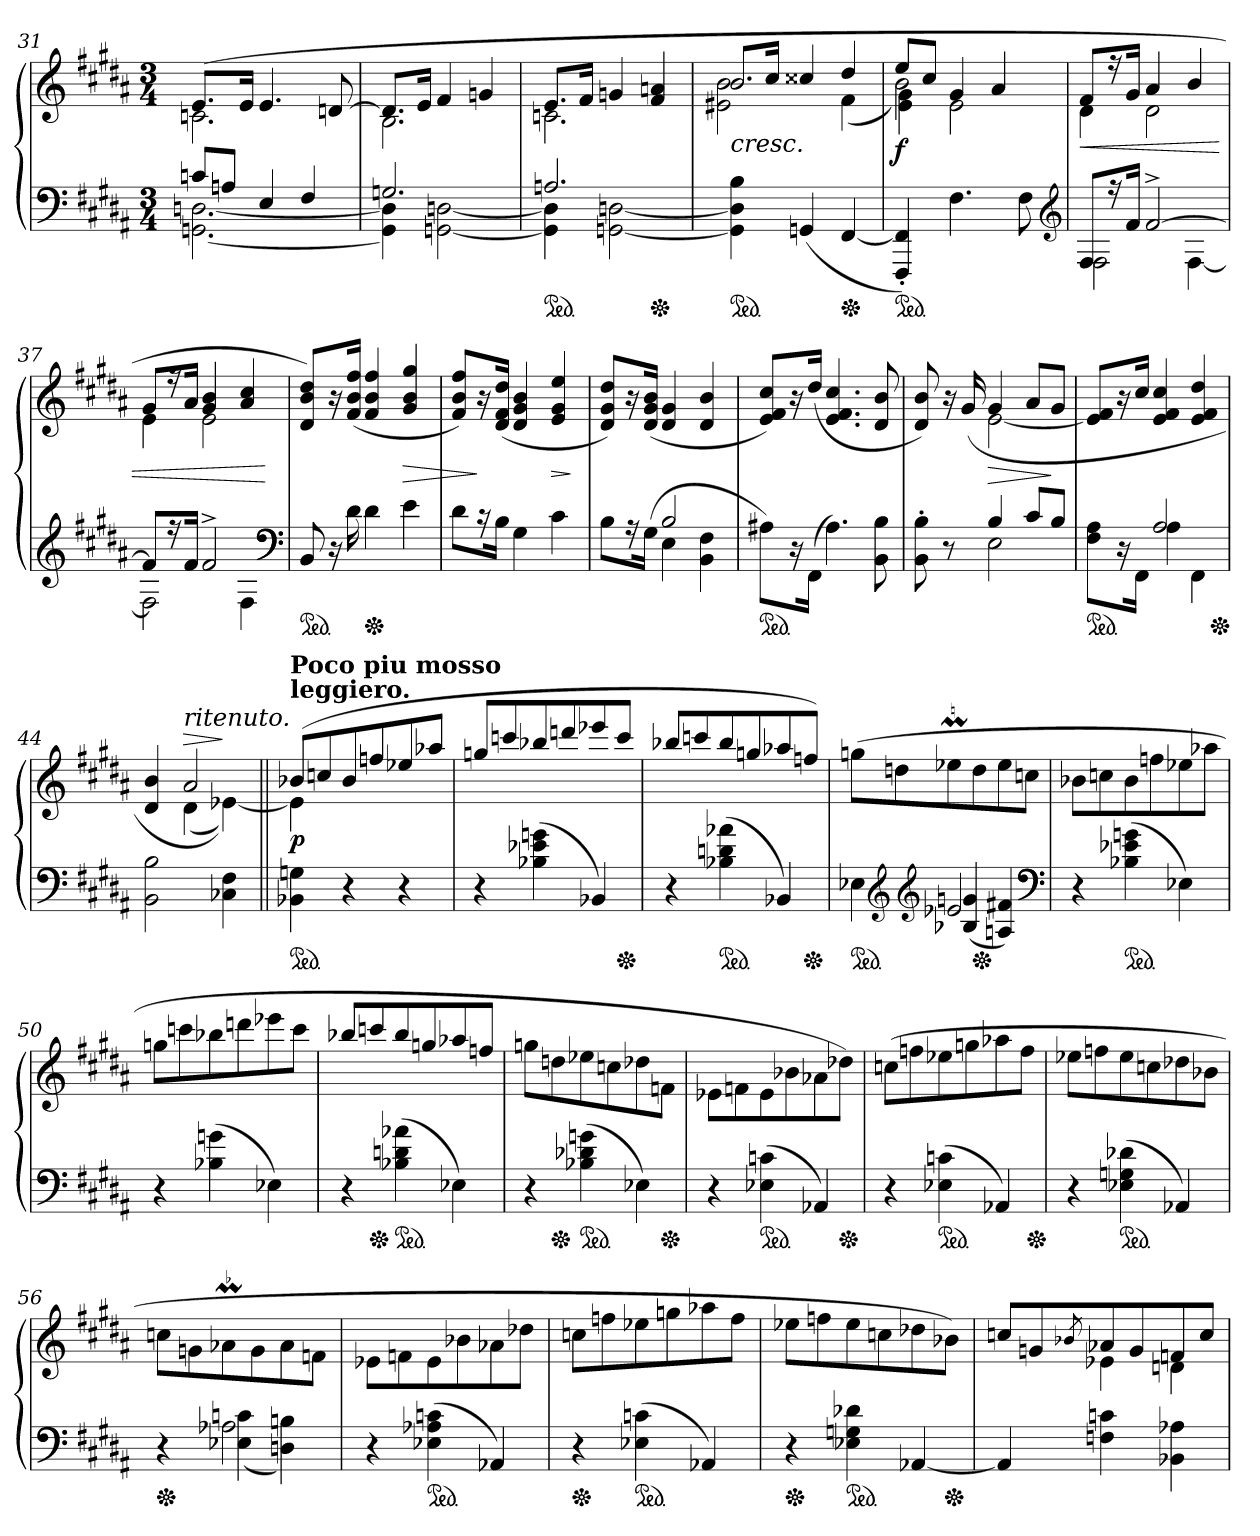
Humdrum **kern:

**kern	**kern	**dynam
*part1	*part1	*part1
*staff2	*staff1	*staff1/2
*clefF4	*clefG2	*
*k[f#c#g#d#a#]	*k[f#c#g#d#a#]	*
*M3/4	*M3/4	*
=31	=31	=31
!LO:N:vis=2.	!	!
*^	*^	*
8cn\	[2.GGn [2.Dn	(>8.eL	2.cn	.
8An/J	.	.	.	.
.	.	16eJk	.	.
4E	.	4.e	.	.
4F#	.	.	.	.
.	.	[8dn	.	.
=32	=32	=32	=32	=32
2.Gn	4GGn] 4Dn]	8.dnL]	2.B	.
.	.	16eJk	.	.
.	[2GG [2D	4f#	.	.
.	.	4gn	.	.
=33	=33	=33	=33	=33
*ped	*	*	*	*
2.An	4GGn] 4Dn]	8.eL	2.cn	.
.	.	16f#Jk	.	.
.	[2GG [2D	4gn	.	.
*Xped	*	*	*	*
.	.	4f# 4an	.	.
*v	*v	*	*	*
=34	=34	=34	=34
!	!LO:TX:c:i:t=cresc.	!	!
!	!LO:N:vis=2.	!	!
*ped	*	*	*
4GGn] 4Dn] 4B	8.b	2e#X 2b	.
.	16cc#JJ	.	.
(<4GG	4cc##X	.	.
*Xped	*	*	*
[4FF#	4dd#	(>4f#	.
=35	=35	=35	=35
*	*	*^	*
*ped	*	*	*	*
4FFF#'< 4FF#]'<)	8eeL	2b)	4e\ 4g#\	f
.	8cc#J	.	.	.
4.F#	4g#	.	2e\	.
.	4ryy	4a#/	.	.
8F#	.	.	.	.
*	*v	*v	*v	*
*clefG2	*	*
=36	=36	=36
!LO:N:vis=2	!	!
*^	*^	*
8F#	2F#	8f#L	4d#	<
16r	.	16r	.	.
16f#JJ	.	16g#Jk	.	.
[2f#^	.	4a#	2d#	.
.	[4F#	4b	.	.
=37	=37	=37	=37	=37
8f#L]	2F#]	8g#L	4e	.
16r	.	16r	.	.
16f#Jk	.	16a#Jk	.	.
2f#^	.	4g# 4b	2e	.
.	4F#	4a# 4cc#	.	.
*v	*v	*	*	*
*	*v	*v	*
*clefF4	*	*
.	.	[
=38	=38	=38
*ped	*	*
8BB	8d# 8b 8dd#L)	.
16r	16r	.
16d#	(>16f#/ 16b/ 16ff#/Jk	.
*Xped	*	*
4d#	4f#/ 4b/ 4ff#/	.
4e	4g#/ 4b/ 4gg#/	>
=39	=39	=39
8d#L	8f#/ 8b/ 8ff#/L)	.
16r	16r	]
16BJk	(>16d# 16f# 16dd#Jk	.
4G#	4d# 4g# 4b	.
4c#	4e 4g# 4ee	>
.	.	]
=40	=40	=40
*^	*	*
4ryy	8BL	8d#/ 8g#/ 8dd#/L)	.
.	16r	16r	.
.	(>16G#Jk	(>16d# 16g# 16bJk	.
2B	4E	4d# 4g#	.
.	4BB 4F#	4d# 4b	.
*v	*v	*	*
=41	=41	=41
*ped	*	*
8A#X\L)	8e/ 8f#/ 8cc#/L)	.
16r	16r	.
(>16FF#Jk	(>16dd#Jk	.
4.A#)	4.e 4.f# 4.cc#	.
8BB 8B	8d# 8b	.
=42	=42	=42
*^	*^	*
4ryy	8BB'> 8B'>	8d# 8b)	4ryy	.
.	8r	16r	.	.
.	.	(>16g#	.	.
4B	2E	4g#	[2e	>
8c#L	.	8a#L	.	.
8BJ	.	8g#J	.	]
*	*	*v	*v	*
=43	=43	=43	=43
*ped	*	*	*
4ryy	8F#\ 8A#\L	8e]/ 8f#/L	.
.	16r	16r	.
.	16FF#Jk	16cc#Jk	.
2A#	4A#	4e 4f# 4cc#	.
.	4FF#	4e 4f# 4dd#	.
*Xped	*	*	*
*v	*v	*	*
=44	=44	=44
*	*^	*
2BB 2B	4d# 4b	4ryy	.
!	!LO:TX:a:i:t=ritenuto.	!	!
!	!	!	!LO:HP:a
.	2a#	(<4d#	>
4C-X 4F#	.	[4e-X))	]
=45||	=45||	=45||	=45||
!	!LO:TX:a:B:t=leggiero.	!	!
!	!LO:TX:a:B:t=Poco piu mosso	!	!
*ped	*	*	*
4BB- 4G	(>8b-L	4e-]	p
.	8cc	.	.
4r	8b-	2ryy	.
.	8ff	.	.
4r	8ee-	.	.
.	8aa-J	.	.
*	*v	*v	*
=46	=46	=46
4r	8gg/L	.
.	8ccc/	.
(>4B-\ 4e-\ 4g\	8bb-/	.
.	8ddd/	.
4BB-)	8eee-/	.
*Xped	*	*
.	8ccc/J	.
=47	=47	=47
4r	8bb-/L	.
.	8ccc/	.
*ped	*	*
(>4B-\ 4d\ 4a-\	8bb-/	.
.	8gg/	.
4BB-)	8aa-/	.
*Xped	*	*
.	8ff/J)	.
=48	=48	=48
*^	*	*
*ped	*	*	*
4ryy	4E-	(>8ggL	.
*clefG2	*	*	*
.	.	8dd	.
2e-	(<4B-/ 4g/	8ee-M	.
*Xped	*	*	*
.	.	8dd	.
.	4An/ 4f#X/)	8ee-	.
*clefF4	*	*	*
.	.	8ccJ	.
*v	*v	*	*
=49	=49	=49
4r	8b-L	.
.	8cc	.
*ped	*	*
(>4B- 4e- 4g	8b-	.
.	8ff	.
4E-)	8ee-	.
.	8aa-J	.
=50	=50	=50
4r	8ggL	.
.	8ccc	.
(>4B- 4g	8bb-	.
.	8ddd	.
4E-)	8eee-	.
.	8cccJ	.
=51	=51	=51
4r	8bb-/L	.
*Xped	*	*
.	8ccc/	.
*ped	*	*
(>4B-\ 4d\ 4a-\	8bb-/	.
.	8gg/	.
4E-)	8aa-/	.
.	8ff/J	.
=52	=52	=52
4r	8ggL	.
*Xped	*	*
.	8dd	.
*ped	*	*
(>4B- 4d-X 4g	8ee-	.
.	8cc	.
4E-)	8dd-X	.
*Xped	*	*
.	8fJ	.
=53	=53	=53
4r	8e-\L	.
.	8f\	.
*ped	*	*
(>4E- 4c	8e-\	.
.	8b-\	.
4AA-)	8a-\	.
*Xped	*	*
.	8dd-X\J)	.
=54	=54	=54
4r	(>8cc\L	.
.	8ff\	.
*ped	*	*
(>4E- 4c	8ee-\	.
.	8gg\	.
4AA-)	8aa-\	.
.	8ff\J	.
*Xped	*	*
=55	=55	=55
4r	8ee-\L	.
.	8ff\	.
*ped	*	*
(>4E- 4G 4d-X	8ee-\	.
.	8cc\	.
4AA-)	8dd-X\	.
.	8b-\J	.
=56	=56	=56
*^	*	*
*Xped	*	*	*
4r	4ryy	8cc\L	.
.	.	8g\	.
2A-\	(>4E-\ 4c\	8a-M\	.
.	.	8g\	.
.	4D 4Bn)	8a-\	.
.	.	8f\J	.
*v	*v	*	*
=57	=57	=57
4r	8e-\L	.
.	8f\	.
*ped	*	*
(>4E- 4A- 4c	8e-\	.
.	8b-\	.
4AA-)	8a-\	.
.	8dd-X\J	.
=58	=58	=58
*Xped	*	*
4r	8ccL	.
.	8ff	.
*ped	*	*
(>4E- 4c	8ee-	.
.	8gg	.
4AA-)	8aa-	.
.	8ffJ	.
=59	=59	=59
*Xped	*	*
4r	8ee-L	.
.	8ff	.
*ped	*	*
4E- 4G 4d-X	8ee-	.
.	8cc	.
[4AA-	8dd-X	.
*Xped	*	*
.	8b-J)	.
=60	=60	=60
*	*^	*
4AA-]	8ccL	4ryy	.
.	8g	.	.
.	8qb-/	.	.
4F 4c	8a-	4e-	.
.	8g	.	.
4BB- 4A-	8f	4dn	.
.	8ccJ	.	.
*	*v	*v	*
=	=	=
*-	*-	*-
